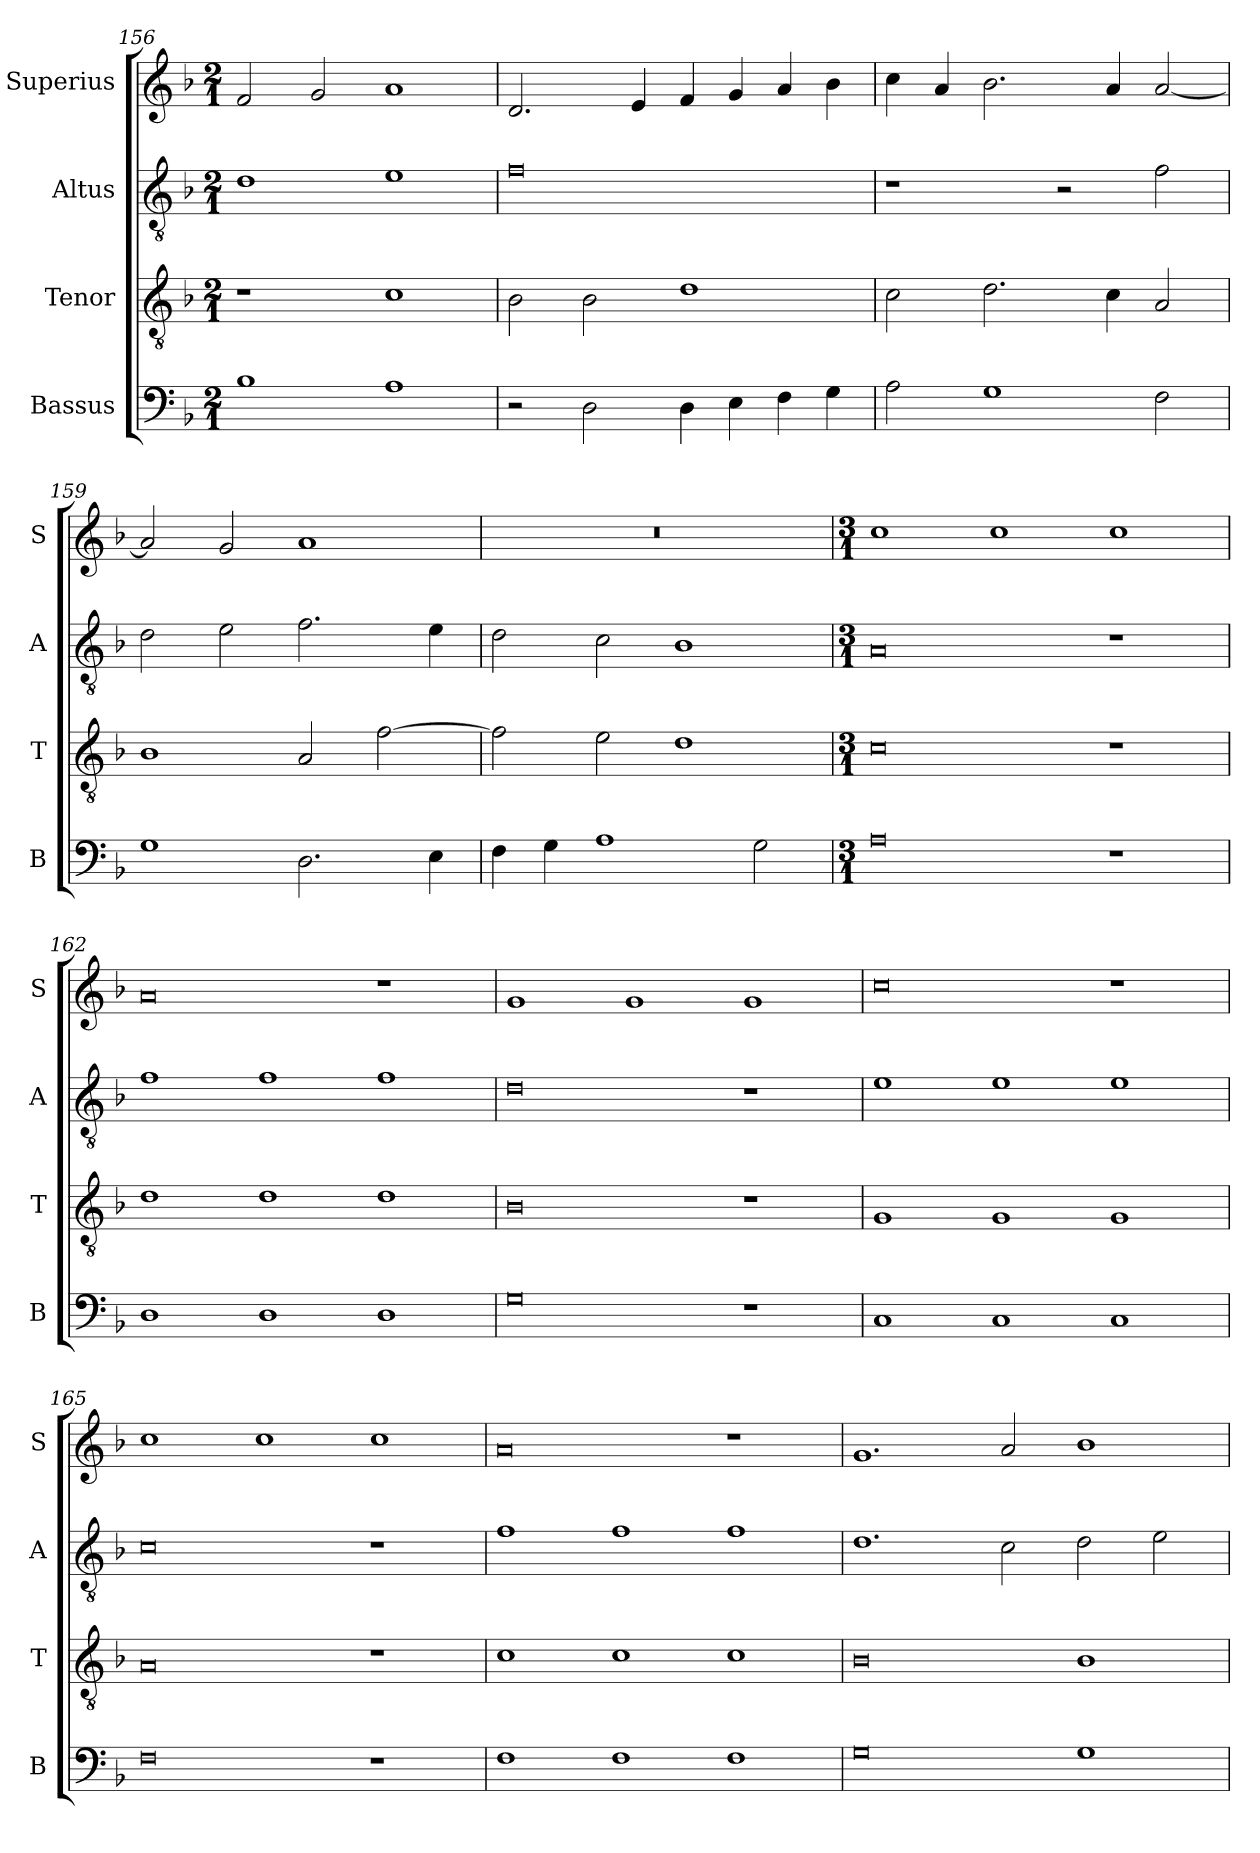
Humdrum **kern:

**kern	**kern	**kern	**kern
*part4	*part3	*part2	*part1
*staff4	*staff3	*staff2	*staff1
*I"Bassus	*I"Tenor	*I"Altus	*I"Superius
*I'B	*I'T	*I'A	*I'S
*clefF4	*clefGv2	*clefGv2	*clefG2
*k[b-]	*k[b-]	*k[b-]	*k[b-]
*F:	*F:	*F:	*F:
*M2/1	*M2/1	*M2/1	*M2/1
=156	=156	=156	=156
1B-	1r	1d	2f
.	.	.	2g
1A	1c	1e	1a
=157	=157	=157	=157
2r	2B-	0f	2.d
2D	2B-	.	.
.	.	.	4e
4D	1d	.	4f
4E	.	.	4g
4F	.	.	4a
4G	.	.	4b-
=158	=158	=158	=158
2A	2c	1r	4cc
.	.	.	4a
1G	2.d	.	2.b-
.	.	2r	.
.	4c	.	4a
2F	2A	2f	[2a
=159	=159	=159	=159
1G	1B-	2d	2a]
.	.	2e	2g
2.D	2A	2.f	1a
.	[2f	.	.
4E	.	4e	.
=160	=160	=160	=160
4F	2f]	2d	0r
4G	.	.	.
1A	2e	2c	.
.	1d	1B-	.
2G	.	.	.
=161	=161	=161	=161
*M3/1	*M3/1	*M3/1	*M3/1
0A	0c	0A	1cc
.	.	.	1cc
1r	1r	1r	1cc
=162	=162	=162	=162
1D	1d	1f	0a
1D	1d	1f	.
1D	1d	1f	1r
=163	=163	=163	=163
0G	0B-	0d	1g
.	.	.	1g
1r	1r	1r	1g
=164	=164	=164	=164
1C	1G	1e	0cc
1C	1G	1e	.
1C	1G	1e	1r
=165	=165	=165	=165
0F	0A	0c	1cc
.	.	.	1cc
1r	1r	1r	1cc
=166	=166	=166	=166
1F	1c	1f	0a
1F	1c	1f	.
1F	1c	1f	1r
=167	=167	=167	=167
0G	0B-	1.d	1.g
.	.	2c	2a
1G	1B-	2d	1b-
.	.	2e	.
=	=	=	=
*-	*-	*-	*-
